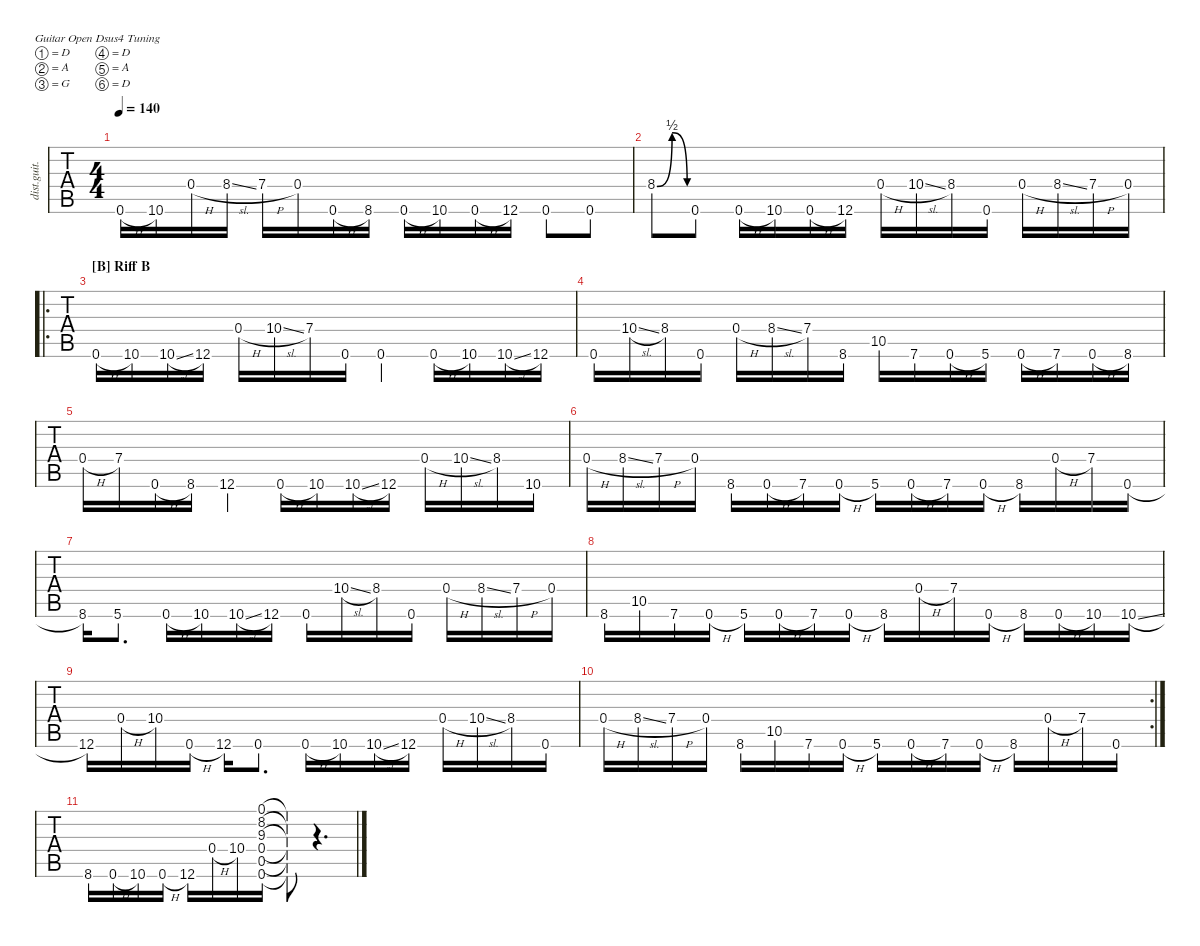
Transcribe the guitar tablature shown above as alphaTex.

\defaultSystemsLayout 4
\hideDynamics
\bracketExtendMode nobrackets
\otherSystemsTrackNameOrientation horizontal
\track ("Rhythm R" "dist.guit.") {instrument distortionguitar}
\staff {tabs}
\tuning (D4 A3 G3 D3 A2 D2)
\ts (4 4)
\tempo 140
\clef g2
\ks c
0.6{h}.16{dy mf beam Up} 10.6.16{beam Up} 0.4{h}.16{beam Up} 8.4{sl acc #}.16{beam Up} 7.4{h}.16{beam Up} 0.4.16{beam Up} 0.6{h}.16{beam Up} 8.6{acc #}.16{beam Up} 0.6{h}.16{beam Up} 10.6.16{beam Up} 0.6{h}.16{beam Up} 12.6.16{beam Up} 0.6.8{beam Up} 0.6.8{beam Up} |
8.4{be (bendrelease 0 0 7.8 2 8.4 2 23.4 0) acc #}.8 0.6.8{beam Up} 0.6{h}.16{beam Up} 10.6.16{beam Up} 0.6{h}.16{beam Up} 12.6.16{beam Up} 0.4{h}.16{beam Up} 10.4{sl}.16{beam Up} 8.4{acc #}.16{beam Up} 0.6.16{beam Up} 0.4{h}.16{beam Up} 8.4{sl acc #}.16{beam Up} 7.4{h}.16{beam Up} 0.4.16{beam Up} |
\ro
\section ("B" "Riff B")
0.6{h}.16{beam Up} 10.6.16{beam Up} 10.6{sl}.16{beam Up} 12.6.16{beam Up} 0.4{h}.16{beam Up} 10.4{sl}.16{beam Up} 7.4.16{beam Up} 0.6.16{beam Up} 0.6.4{beam Up} 0.6{h}.16{beam Up} 10.6.16{beam Up} 10.6{sl}.16{beam Up} 12.6.16{beam Up} |
0.6.16{beam Up} 10.4{sl}.16{beam Up} 8.4{acc #}.16{beam Up} 0.6.16{beam Up} 0.4{h}.16{beam Up} 8.4{sl acc #}.16{beam Up} 7.4.16{beam Up} 8.6{acc #}.16{beam Up} 10.5.16{beam Up} 7.6.16{beam Up} 0.6{h}.16{beam Up} 5.6.16{beam Up} 0.6{h}.16{beam Up} 7.6.16{beam Up} 0.6{h}.16{beam Up} 8.6{acc #}.16{beam Up} |
0.4{h}.16{beam Up} 7.4.16{beam Up} 0.6{h}.16{beam Up} 8.6{acc #}.16{beam Up} 12.6.4{beam Up} 0.6{h}.16{beam Up} 10.6.16{beam Up} 10.6{sl}.16{beam Up} 12.6.16{beam Up} 0.4{h}.16{beam Up} 10.4{sl}.16{beam Up} 8.4{acc #}.16{beam Up} 10.6.16{beam Up} |
0.4{h}.16{beam Up} 8.4{sl acc #}.16{beam Up} 7.4{h}.16{beam Up} 0.4.16{beam Up} 8.6{acc #}.16{beam Up} 0.6{h}.16{beam Up} 7.6.16{beam Up} 0.6{h}.16{beam Up} 5.6.16{beam Up} 0.6{h}.16{beam Up} 7.6.16{beam Up} 0.6{h}.16{beam Up} 8.6{acc #}.16{beam Up} 0.4{h}.16{beam Up} 7.4.16{beam Up} 0.6{h}.16{beam Up} |
8.6{acc #}.16{beam Up} 5.6.8{d beam Up} 0.6{h}.16{beam Up} 10.6.16{beam Up} 10.6{sl}.16{beam Up} 12.6.16{beam Up} 0.6.16{beam Up} 10.4{sl}.16{beam Up} 8.4{acc #}.16{beam Up} 0.6.16{beam Up} 0.4{h}.16{beam Up} 8.4{sl acc #}.16{beam Up} 7.4{h}.16{beam Up} 0.4.16{beam Up} |
8.6{acc #}.16{beam Up} 10.5.16{beam Up} 7.6.16{beam Up} 0.6{h}.16{beam Up} 5.6.16{beam Up} 0.6{h}.16{beam Up} 7.6.16{beam Up} 0.6{h}.16{beam Up} 8.6{acc #}.16{beam Up} 0.4{h}.16{beam Up} 7.4.16{beam Up} 0.6{h}.16{beam Up} 8.6{acc #}.16{beam Up} 0.6{h}.16{beam Up} 10.6.16{beam Up} 10.6{sl}.16{beam Up} |
12.6.16{beam Up} 0.4{h}.16{beam Up} 10.4.16{beam Up} 0.6{h}.16{beam Up} 12.6.16{beam Up} 0.6.8{d beam Up} 0.6{h}.16{beam Up} 10.6.16{beam Up} 10.6{sl}.16{beam Up} 12.6.16{beam Up} 0.4{h}.16{beam Up} 10.4{sl}.16{beam Up} 8.4{acc #}.16{beam Up} 0.6.16{beam Up} |
\rc 2
0.4{h}.16{beam Up} 8.4{sl acc #}.16{beam Up} 7.4{h}.16{beam Up} 0.4.16{beam Up} 8.6{acc #}.16{beam Up} 10.5.16{beam Up} 7.6.16{beam Up} 0.6{h}.16{beam Up} 5.6.16{beam Up} 0.6{h}.16{beam Up} 7.6.16{beam Up} 0.6{h}.16{beam Up} 8.6{acc #}.16{beam Up} 0.4{h}.16{beam Up} 7.4.16{beam Up} 0.6.16{beam Up} |
8.6{acc #}.16{beam Up} 0.6{h}.16{beam Up} 10.6.16{beam Up} 0.6{h}.16{beam Up} 12.6.16{beam Up} 0.4{h}.16{beam Up} 10.4.16{beam Up} (0.6 0.5 0.4 9.3 8.2 0.1).16{beam Up} (0.6{t} 0.5{t} 0.4{t} 9.3{t} 8.2{t} 0.1{t}).8{beam Up} r.4{d beam Up}
